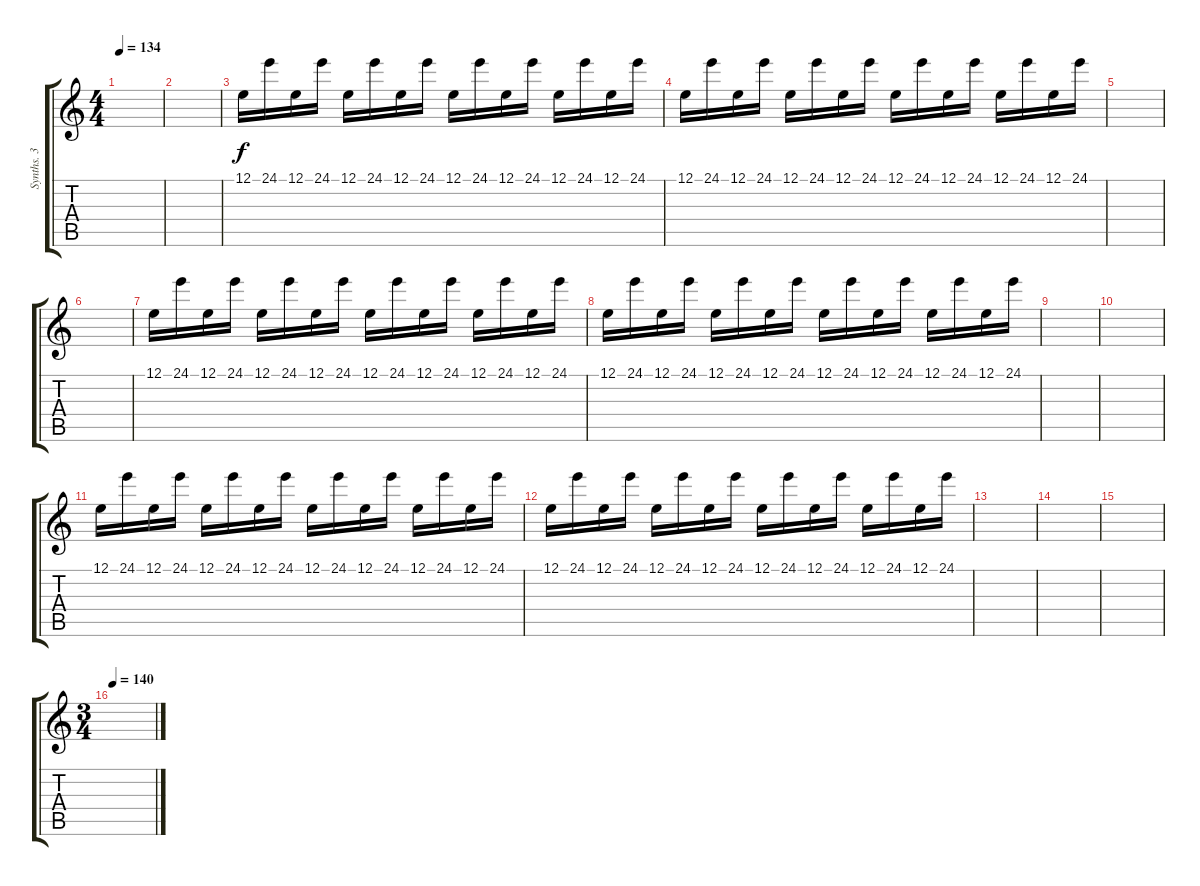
\track ("Synths. 3" "Synths. 3") {instrument lead2sawtooth}
\staff {score tabs}
\tuning (E4 B3 G3 D3 A2 E2) {hide}
\ts (4 4)
\tempo 134
\clef g2
\ks c
|
|
12.1.16{volume 11} 24.1.16 12.1.16 24.1.16 12.1.16 24.1.16 12.1.16 24.1.16 12.1.16 24.1.16 12.1.16 24.1.16 12.1.16 24.1.16 12.1.16 24.1.16 |
12.1.16 24.1.16{volume 0} 12.1.16 24.1.16 12.1.16 24.1.16 12.1.16 24.1.16 12.1.16 24.1.16 12.1.16 24.1.16 12.1.16 24.1.16 12.1.16 24.1.16 |
|
|
12.1.16{volume 11} 24.1.16 12.1.16 24.1.16 12.1.16 24.1.16 12.1.16 24.1.16 12.1.16 24.1.16 12.1.16 24.1.16 12.1.16 24.1.16 12.1.16 24.1.16 |
12.1.16 24.1.16{volume 0} 12.1.16 24.1.16 12.1.16 24.1.16 12.1.16 24.1.16 12.1.16 24.1.16 12.1.16 24.1.16 12.1.16 24.1.16 12.1.16 24.1.16 |
|
|
12.1.16{volume 11} 24.1.16 12.1.16 24.1.16 12.1.16 24.1.16 12.1.16 24.1.16 12.1.16 24.1.16 12.1.16 24.1.16 12.1.16 24.1.16 12.1.16 24.1.16 |
12.1.16 24.1.16{volume 0} 12.1.16 24.1.16 12.1.16 24.1.16 12.1.16 24.1.16 12.1.16 24.1.16 12.1.16 24.1.16 12.1.16 24.1.16 12.1.16 24.1.16 |
|
|
|
\ts (3 4)
\tempo 140
